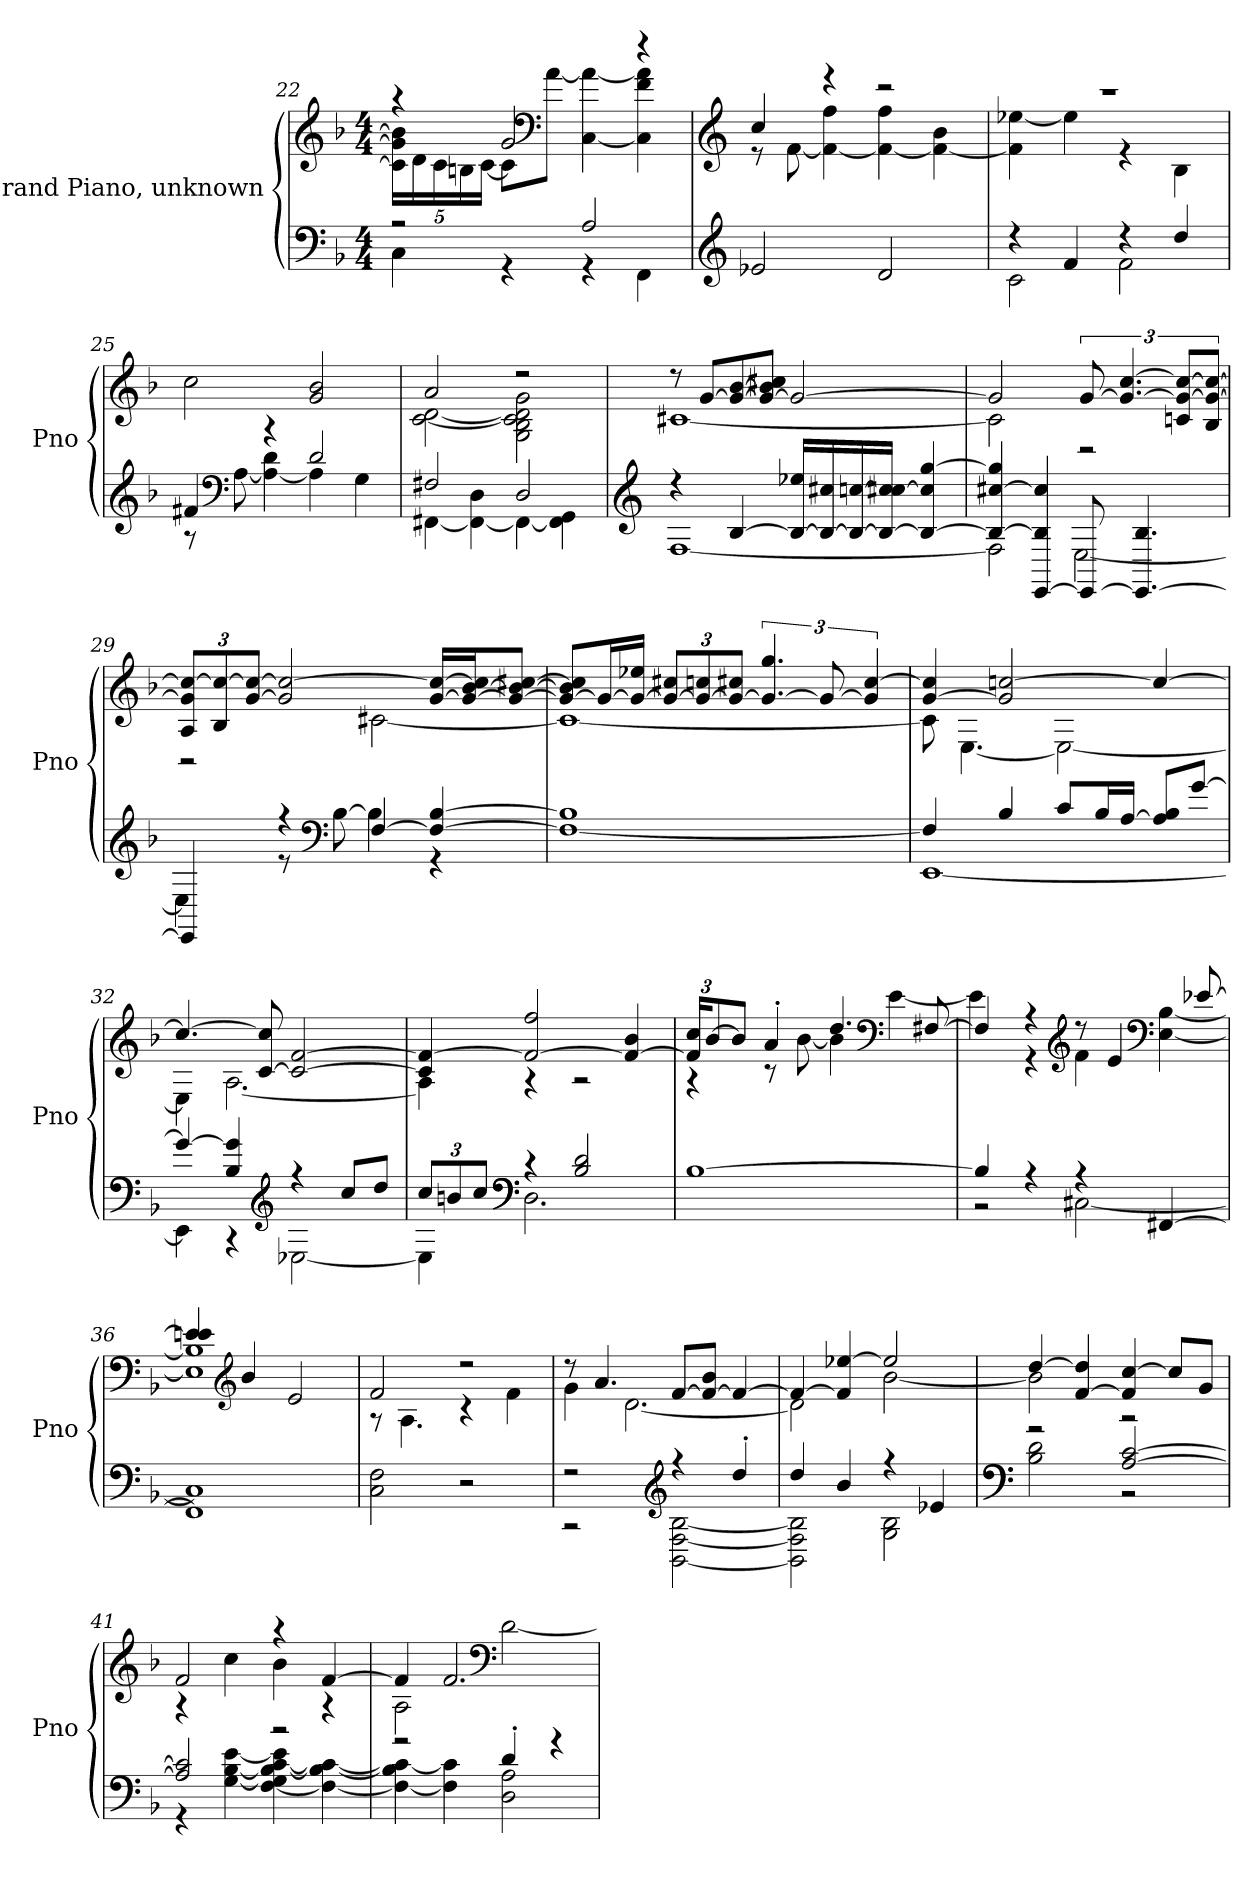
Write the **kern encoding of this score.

**kern	**kern
*part1	*part1
*staff2	*staff1
*I"Grand Piano, unknown	*
*I'Pno	*
*clefF4	*clefG2
*k[b-]	*k[b-]
*M4/4	*M4/4
=22	=22
*^	*^
*	*	*	*Xbrackettup
2r	4C\	4r	20c\] 20g\] 20b-\]LL
.	.	.	20d\
.	.	.	20c\
.	.	.	20Bn\
.	.	.	[20c\JJ
.	4r	2g/	8c\L]
*	*	*clefF4	*
.	.	.	[8a\J
2A/	4r	.	[4C\ 4a\_
.	4FF\	4r	4C\] 4f\ 4a\]
*v	*v	*	*
=23	=23	=23
*clefG2	*clefG2	*
2e-X/	4cc/	8r
.	.	[8f\
.	4r	4f\_ 4ff\
2d/	2r	4f\_ 4ff\
.	.	4f\_ 4b-\
=24	=24	=24
*^	*	*
4r	2c\	1r	4f\] [4ee-X\
4f/	.	.	4ee-\]
4r	2f\	.	4r
4dd/	.	.	4B-\
*	*	*v	*v
!!LO:PB:g=z
=25	=25	=25
4f#X/	8r	2cc\
*clefF4	*	*
.	[8A\	.
4r	4A\_ 4d\	.
2d/	4A\]	2g/ 2b-/
.	4G\	.
=26	=26	=26
*	*	*^
2F#X/	[4FF#X\	2a/	[2c\ [2d\
.	4FF#\_ 4D\	.	.
2D/	4FF#\_	2r	2G\ 2B-\ 2c\] 2d\] 2g\
.	4FF#\] 4GG\	.	.
=27	=27	=27	=27
*clefG2	*	*	*
4r	[1F	8r	[1c#X
.	.	[8g/L	.
[4B-/	.	8g/_ [8b-/	.
.	.	8g/_ 8b-/] 8cc#X/J	.
16B-/_ 16ee-X/LL	.	2g/_	.
16B-/_ 16cc#X/	.	.	.
16B-/_ [16ccn/	.	.	.
16B-/_ 16cc/] [16cc#X/JJ	.	.	.
4B-/_ 4cc#/] [4gg/	.	.	.
=28	=28	=28	=28
4B-/_ [4cc#X/ 4gg/]	2F\]	2g/]	2c#\]
[4EE/ 4B-/] 4cc#/]	.	.	.
*	*	*brackettup	*
8EE/_	[2E\	[12g/	2r
.	.	6.g/_ [6.cc/	.
4.EE/_ 4.B-/	.	.	.
.	.	12cn/ 12g/_ 12cc/_L	.
.	.	12B-/ 12g/_ 12cc/_J	.
!!LO:LB:g=z	!!
=29	=29	=29	=29
*	*	*Xbrackettup	*
4EE/]	4E\]	12A/ 12g/] 12cc/_L	2r
.	.	12B-/ 12cc/_	.
.	.	[12g/ 12cc/_J	.
4r	8r	2g/] 2cc/_	.
*clefF4	*	*	*
.	[8B-\	.	.
[4F/	4B-\]	.	[2c#X\
4F/_ [4B-/	4r	[16g/ 16cc/_LL	.
.	.	16g/_ [16b-/ 16cc/]J	.
.	.	8g/_ 8b-/_ [8cc#X/J	.
*v	*v	*	*
=30	=30	=30
1F_ 1B-]	8g/_ 8b-/] 8cc#/]L	1c#_
.	16g/L_	.
.	16g/_ 16ee-X/JJ	.
.	12g/_ 12cc#X/L	.
.	12g/_ 12ccn/	.
.	12g/_ 12cc#X/J	.
*	*brackettup	*
.	6.g/_ 6.gg/	.
.	12g/_	.
.	6g/] [6cc#/	.
!!LO:LB:g=z	!!
=31	=31	=31
*^	*	*
4F/]	[1EE	[4g/ 4cc#/]	8c#\]
.	.	.	[4.E\
4B-/	.	2g/] [2ccn/	.
8c/L	.	.	2E\_
16B-/L	.	.	.
[16A/JJ	.	.	.
8A/] 8B-/L	.	4cc/_	.
[8g/J	.	.	.
=32	=32	=32	=32
4g/_	4EE\]	4.cc/_	4E\]
4B-/ 4g/]	4r	.	[2.A\
.	.	[8c/ 8cc/]	.
*clefG2	*	*	*
4r	[2E-X\	2c/_ [2f/	.
8cc/L	.	.	.
8dd/J	.	.	.
=33	=33	=33	=33
*Xbrackettup	*	*	*
12cc/L	4E-\]	4c/] 4f/_	4A\]
12bn/	.	.	.
12cc/J	.	.	.
*clefF4	*	*	*
4r	2.D\	2f/_ 2ff/	4r
2B-/ 2d/	.	.	2r
.	.	4f/_ 4b-/	.
*v	*v	*	*
=34	=34	=34
*	*Xbrackettup	*
[1B-	24f/] 24cc/KL	4r
.	[12b-/	.
.	8b-/J]	.
.	4a'/	8r
.	.	[8b-\
.	4.dd/	4b-\]
*	*clefF4	*
.	.	[4e\
.	[8F#X/	.
!!LO:LB:g=z	!!
=35	=35	=35
*^	*	*
4B-/]	2r	4F#/]	4e\]
4r	.	4r	4r
*	*	*clefG2	*
4r	[2C#X\	8r	4f\
.	.	4e/	.
*	*	*clefF4	*
[4FF#X/	.	.	[4E\ [4B-\
.	.	[8e-X/	.
=36	=36	=36	=36
1FF#]	1C#]	4e-/] 4en/	1E] 1B-]
*	*	*clefG2	*
.	.	4b-/	.
.	.	2e/	.
*v	*v	*	*
=37	=37	=37
2C\ 2F\	2f/	8r
.	.	4.A\
2r	2r	4r
.	.	4f\
=38	=38	=38
*^	*	*
2r	2r	8r	4g\
.	.	4.a/	.
.	.	.	[2.d\
*clefG2	*	*	*
4r	[2BB-\ [2F\ [2B-\	[8f/L	.
.	.	8f/_ 8b-/J	.
4dd'/	.	4f/_	.
=39	=39	=39	=39
4dd/	2BB-\] 2F\] 2B-\]	4f/_	2d\]
4b-/	.	4f/] [4ee-X/	.
4r	2G\ 2B-\	2ee-/]	[2b-\
4e-X/	.	.	.
!!LO:LB:g=z	!!
=40	=40	=40	=40
*clefF4	*	*	*
2r	2B-\ 2d\	[4dd/	2b-\]
.	.	[4f/ 4dd/]	.
[2A/ [2c/	2r	4f/] [4cc/	2r
.	.	8cc/L]	.
.	.	8g/J	.
=41	=41	=41	=41
2A/] 2c/]	4r	2f/	4r
.	[4G\ [4B-\ [4e\	.	4cc\
2r	[4F\ 4G\] 4B-\_ [4c\ 4e\]	4r	4b-\
.	4F\_ 4B-\_ 4c\_	[4f/	4r
=42	=42	=42	=42
2r	4F\_ 4B-\] 4c\_	4f/]	2A\
.	4F\] 4c\]	2.f/	.
*	*	*clefF4	*
4d'/	2D\ 2A\	.	[2d\
4r	.	.	.
*v	*v	*	*
*	*v	*v
=	=
*-	*-
